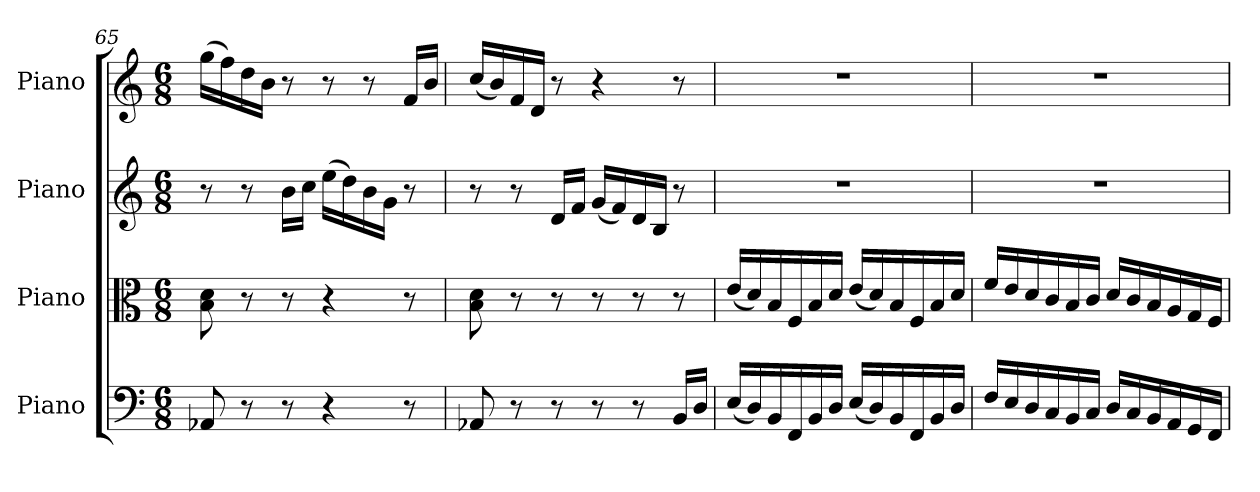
**kern	**kern	**kern	**kern
*part4	*part3	*part2	*part1
*staff4	*staff3	*staff2	*staff1
*I"Piano	*I"Piano	*I"Piano	*I"Piano
*I'Pno	*I'Pno	*I'Pno	*I'Pno
*clefF4	*clefC3	*clefG2	*clefG2
*k[]	*k[]	*k[]	*k[]
*M6/8	*M6/8	*M6/8	*M6/8
=65	=65	=65	=65
8AA-X/	8B\ 8d\	8r	(16gg\LL
.	.	.	16ff\)
8r	8r	8r	16dd\
.	.	.	16b\JJ
8r	8r	16b\LL	8r
.	.	16cc\JJ	.
4r	4r	(16ee\LL	8r
.	.	16dd\)	.
.	.	16b\	8r
.	.	16g\JJ	.
8r	8r	8r	16f/LL
.	.	.	16b/JJ
=66	=66	=66	=66
8AA-X/	8B\ 8d\	8r	(16cc/LL
.	.	.	16b/)
8r	8r	8r	16f/
.	.	.	16d/JJ
8r	8r	16d/LL	8r
.	.	16f/JJ	.
8r	8r	(16g/LL	4r
.	.	16f/)	.
8r	8r	16d/	.
.	.	16B/JJ	.
16BB/LL	8r	8r	8r
16D/JJ	.	.	.
=67	=67	=67	=67
(16E/LL	(16e/LL	2.r	2.r
16D/)	16d/)	.	.
16BB/	16B/	.	.
16FF/	16F/	.	.
16BB/	16B/	.	.
16D/JJ	16d/JJ	.	.
(16E/LL	(16e/LL	.	.
16D/)	16d/)	.	.
16BB/	16B/	.	.
16FF/	16F/	.	.
16BB/	16B/	.	.
16D/JJ	16d/JJ	.	.
=68	=68	=68	=68
16F/LL	16f/LL	2.r	2.r
16E/	16e/	.	.
16D/	16d/	.	.
16C/	16c/	.	.
16BB/	16B/	.	.
16C/JJ	16c/JJ	.	.
16D/LL	16d/LL	.	.
16C/	16c/	.	.
16BB/	16B/	.	.
16AA/	16A/	.	.
16GG/	16G/	.	.
16FF/JJ	16F/JJ	.	.
=	=	=	=
*-	*-	*-	*-
